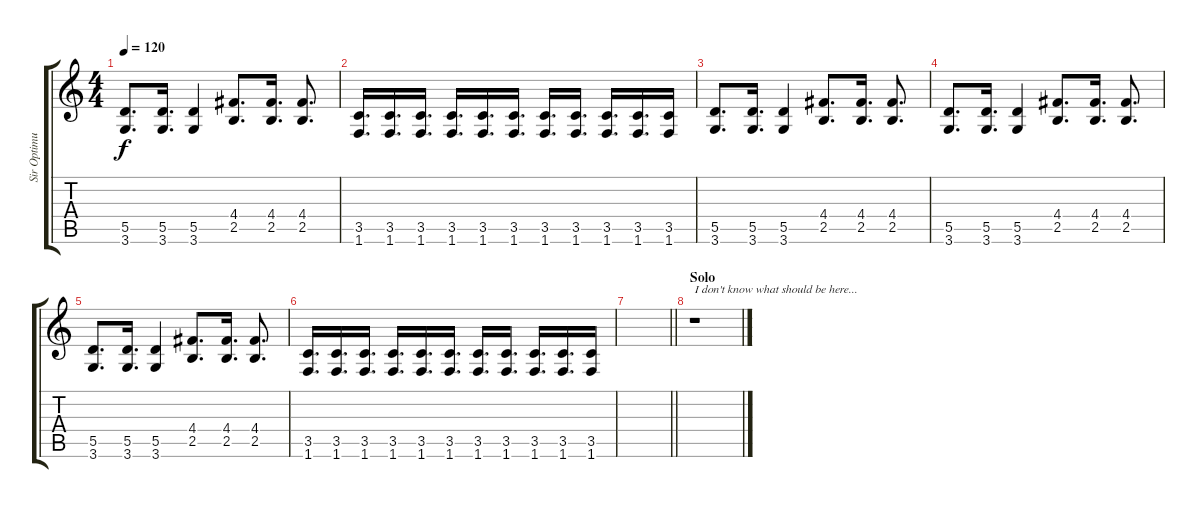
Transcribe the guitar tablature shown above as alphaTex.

\track ("Sir Optimus Prime" "Sir Optimu") {instrument distortionguitar}
\staff {score tabs}
\tuning (E4 B3 G3 D3 A2 E2) {hide}
\ts (4 4)
\tempo 120
\clef g2
\ks c
(5.5 3.6).8{d dy f} (5.5 3.6).16{d} (5.5 3.6).4 (4.4 2.5).8{d} (4.4 2.5).16{d} (4.4 2.5).8{d} |
(3.5 1.6).16{d} (3.5 1.6).16{d} (3.5 1.6).16{d} (3.5 1.6).16{d} (3.5 1.6).16{d} (3.5 1.6).16{d} (3.5 1.6).16{d} (3.5 1.6).16{d} (3.5 1.6).16{d} (3.5 1.6).16{d} (3.5 1.6).16 |
(5.5 3.6).8{d} (5.5 3.6).16{d} (5.5 3.6).4 (4.4 2.5).8{d} (4.4 2.5).16{d} (4.4 2.5).8{d} |
(5.5 3.6).8{d} (5.5 3.6).16{d} (5.5 3.6).4 (4.4 2.5).8{d} (4.4 2.5).16{d} (4.4 2.5).8{d} |
(5.5 3.6).8{d} (5.5 3.6).16{d} (5.5 3.6).4 (4.4 2.5).8{d} (4.4 2.5).16{d} (4.4 2.5).8{d} |
(3.5 1.6).16{d} (3.5 1.6).16{d} (3.5 1.6).16{d} (3.5 1.6).16{d} (3.5 1.6).16{d} (3.5 1.6).16{d} (3.5 1.6).16{d} (3.5 1.6).16{d} (3.5 1.6).16{d} (3.5 1.6).16{d} (3.5 1.6).16 |
\barLineRight lightlight
|
\section ("" "Solo")
r.1{txt "I don't know what should be here..."}
